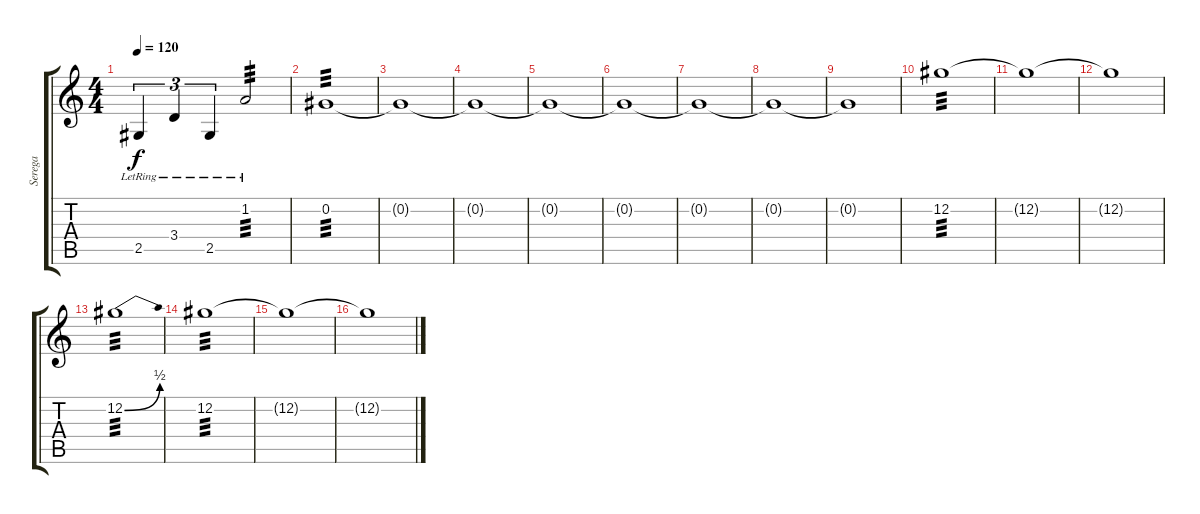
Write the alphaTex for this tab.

\track ("Serega" "Serega") {instrument distortionguitar}
\staff {score tabs}
\tuning (Db4 Ab3 E3 B2 Gb2 Db2) {hide}
\ts (4 4)
\tempo 120
\clef g2
\ks c
2.5{lr}.4{tu (3 2) dy f} 3.4{lr}.4{tu (3 2)} 2.5{lr}.4{tu (3 2)} 1.2{lr}.2{tp 3} |
0.2.1{tp 3} |
0.2{t}.1 |
0.2{t}.1 |
0.2{t}.1 |
0.2{t}.1 |
0.2{t}.1 |
0.2{t}.1 |
0.2{t}.1 |
12.2.1{tp 3} |
12.2{t}.1 |
12.2{t}.1 |
12.2{be (bend 0 0 60 2)}.1{tp 3} |
12.2.1{tp 3} |
12.2{t}.1 |
12.2{t}.1
